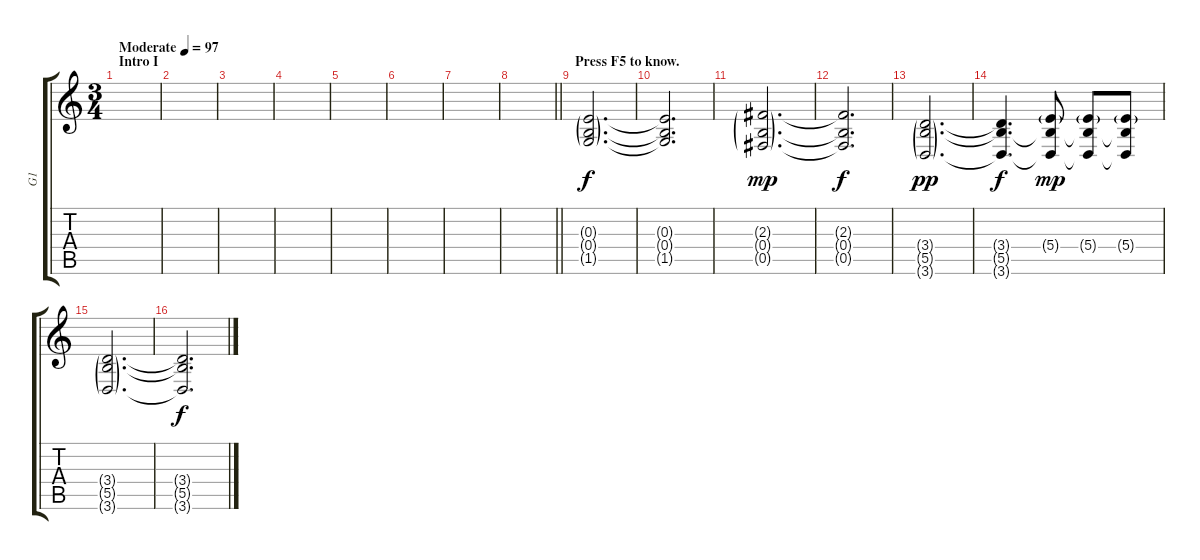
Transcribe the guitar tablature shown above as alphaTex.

\track ("G1" "G1") {instrument distortionguitar}
\staff {score tabs}
\tuning (Db4 Ab3 E3 B2 Gb2 B1) {hide}
\ts (3 4)
\section ("" "Intro I")
\tempo (97 "Moderate")
\clef g2
\ks c
|
|
|
|
|
|
|
\barLineRight lightlight
|
\section ("" "Press F5 to know.")
(0.3{g} 0.4{g} 1.5{g}).2{d} |
(0.3{t} 0.4{t} 1.5{t}).2{d dy f} |
(2.3{g} 0.4{g} 0.5{g}).2{d dy mp} |
(2.3{t} 0.4{t} 0.5{t}).2{d dy f} |
(3.4{g} 5.5{g} 3.6{g}).2{d dy pp} |
(3.4{t} 5.5{t} 3.6{t}).4{d dy f} (5.4{g} 5.5{t} 3.6{t}).8{dy mp} (5.4{g} 5.5{t} 3.6{t}).8 (5.4{g} 5.5{t} 3.6{t}).8 |
(3.4{g} 5.5{g} 3.6{g}).2{d} |
(3.4{t} 5.5{t} 3.6{t}).2{d dy f}
